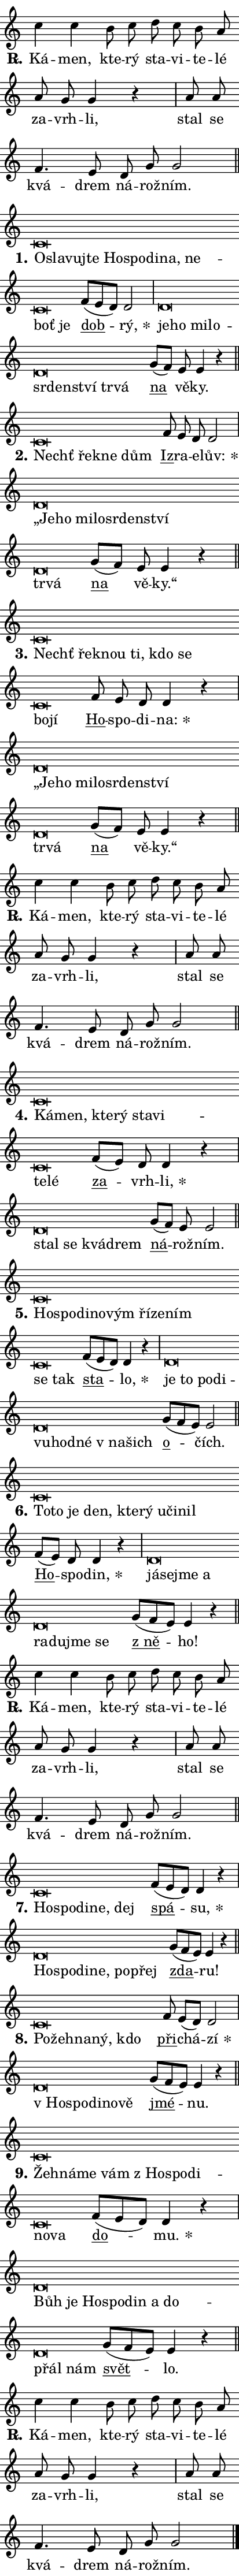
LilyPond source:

\version "2.22.1"
\header { tagline = "" }
\paper {
  indent = 0\cm
  top-margin = 0\cm
  right-margin = 0\cm
  bottom-margin = 0\cm
  left-margin = 0\cm
  paper-width = 7\cm
  page-breaking = #ly:one-page-breaking
  system-system-spacing.basic-distance = #11
  score-system-spacing.basic-distance = #11
  ragged-last = ##f
}


%% Author: Thomas Morley
%% https://lists.gnu.org/archive/html/lilypond-user/2020-05/msg00002.html
#(define (line-position grob)
"Returns position of @var[grob} in current system:
   @code{'start}, if at first time-step
   @code{'end}, if at last time-step
   @code{'middle} otherwise
"
  (let* ((col (ly:item-get-column grob))
         (ln (ly:grob-object col 'left-neighbor))
         (rn (ly:grob-object col 'right-neighbor))
         (col-to-check-left (if (ly:grob? ln) ln col))
         (col-to-check-right (if (ly:grob? rn) rn col))
         (break-dir-left
           (and
             (ly:grob-property col-to-check-left 'non-musical #f)
             (ly:item-break-dir col-to-check-left)))
         (break-dir-right
           (and
             (ly:grob-property col-to-check-right 'non-musical #f)
             (ly:item-break-dir col-to-check-right))))
        (cond ((eqv? 1 break-dir-left) 'start)
              ((eqv? -1 break-dir-right) 'end)
              (else 'middle))))

#(define (tranparent-at-line-position vctor)
  (lambda (grob)
  "Relying on @code{line-position} select the relevant enry from @var{vctor}.
Used to determine transparency,"
    (case (line-position grob)
      ((end) (not (vector-ref vctor 0)))
      ((middle) (not (vector-ref vctor 1)))
      ((start) (not (vector-ref vctor 2))))))

noteHeadBreakVisibility =
#(define-music-function (break-visibility)(vector?)
"Makes @code{NoteHead}s transparent relying on @var{break-visibility}"
#{
  \override NoteHead.transparent =
    #(tranparent-at-line-position break-visibility)
#})

#(define delete-ledgers-for-transparent-note-heads
  (lambda (grob)
    "Reads whether a @code{NoteHead} is transparent.
If so this @code{NoteHead} is removed from @code{'note-heads} from
@var{grob}, which is supposed to be @code{LedgerLineSpanner}.
As a result ledgers are not printed for this @code{NoteHead}"
    (let* ((nhds-array (ly:grob-object grob 'note-heads))
           (nhds-list
             (if (ly:grob-array? nhds-array)
                 (ly:grob-array->list nhds-array)
                 '()))
           ;; Relies on the transparent-property being done before
           ;; Staff.LedgerLineSpanner.after-line-breaking is executed.
           ;; This is fragile ...
           (to-keep
             (remove
               (lambda (nhd)
                 (ly:grob-property nhd 'transparent #f))
               nhds-list)))
      ;; TODO find a better method to iterate over grob-arrays, similiar
      ;; to filter/remove etc for lists
      ;; For now rebuilt from scratch
      (set! (ly:grob-object grob 'note-heads)  '())
      (for-each
        (lambda (nhd)
          (ly:pointer-group-interface::add-grob grob 'note-heads nhd))
        to-keep))))

hideNotes = {
  \noteHeadBreakVisibility #begin-of-line-visible
}
unHideNotes = {
  \noteHeadBreakVisibility #all-visible
}

% work-around for resetting accidentals
% https://lilypond.org/doc/v2.23/Documentation/notation/displaying-rhythms#unmetered-music
cadenzaMeasure = {
  \cadenzaOff
  \partial 1024 s1024
  \cadenzaOn
}

#(define-markup-command (accent layout props text) (markup?)
  "Underline accented syllable"
  (interpret-markup layout props
    #{\markup \override #'(offset . 4.3) \underline { #text }#}))

responsum = \markup \concat {
  "R" \hspace #-1.05 \path #0.1 #'((moveto 0 0.07) (lineto 0.9 0.8)) \hspace #0.05 "."
}

\layout {
    \context {
        \Staff
        \remove "Time_signature_engraver"
        \override LedgerLineSpanner.after-line-breaking = #delete-ledgers-for-transparent-note-heads
    }
    \context {
        \Voice {
            \override NoteHead.output-attributes = #'((class . "notehead"))
            \override Hairpin.height = #0.55
        }
    }
    \context {
        \Lyrics {
            \override StanzaNumber.output-attributes = #'((class . "stanzanumber"))
            \override LyricSpace.minimum-distance = #0.9
            \override LyricText.font-name = #"TeX Gyre Schola"
            \override LyricText.font-size = 1
            \override StanzaNumber.font-name = #"TeX Gyre Schola Bold"
            \override StanzaNumber.font-size = 1
        }
    }
}

% magnetic-lyrics.ily
%
%   written by
%     Jean Abou Samra <jean@abou-samra.fr>
%     Werner Lemberg <wl@gnu.org>
%
%   adapted by
%     Jiri Hon <jiri.hon@gmail.com>
%
% Version 2022-Apr-15

% https://www.mail-archive.com/lilypond-user@gnu.org/msg149350.html

#(define (Left_hyphen_pointer_engraver context)
   "Collect syllable-hyphen-syllable occurrences in lyrics and store
them in properties.  This engraver only looks to the left.  For
example, if the lyrics input is @code{foo -- bar}, it does the
following.

@itemize @bullet
@item
Set the @code{text} property of the @code{LyricHyphen} grob between
@q{foo} and @q{bar} to @code{foo}.

@item
Set the @code{left-hyphen} property of the @code{LyricText} grob with
text @q{foo} to the @code{LyricHyphen} grob between @q{foo} and
@q{bar}.
@end itemize

Use this auxiliary engraver in combination with the
@code{lyric-@/text::@/apply-@/magnetic-@/offset!} hook."
   (let ((hyphen #f)
         (text #f))
     (make-engraver
      (acknowledgers
       ((lyric-syllable-interface engraver grob source-engraver)
        (set! text grob)))
      (end-acknowledgers
       ((lyric-hyphen-interface engraver grob source-engraver)
        ;(when (not (grob::has-interface grob 'lyric-space-interface))
          (set! hyphen grob)));)
      ((stop-translation-timestep engraver)
       (when (and text hyphen)
         (ly:grob-set-object! text 'left-hyphen hyphen))
       (set! text #f)
       (set! hyphen #f)))))

#(define (lyric-text::apply-magnetic-offset! grob)
   "If the space between two syllables is less than the value in
property @code{LyricText@/.details@/.squash-threshold}, move the right
syllable to the left so that it gets concatenated with the left
syllable.

Use this function as a hook for
@code{LyricText@/.after-@/line-@/breaking} if the
@code{Left_@/hyphen_@/pointer_@/engraver} is active."
   (let ((hyphen (ly:grob-object grob 'left-hyphen #f)))
     (when hyphen
       (let ((left-text (ly:spanner-bound hyphen LEFT)))
         (when (grob::has-interface left-text 'lyric-syllable-interface)
           (let* ((common (ly:grob-common-refpoint grob left-text X))
                  (this-x-ext (ly:grob-extent grob common X))
                  (left-x-ext
                   (begin
                     ;; Trigger magnetism for left-text.
                     (ly:grob-property left-text 'after-line-breaking)
                     (ly:grob-extent left-text common X)))
                  ;; `delta` is the gap width between two syllables.
                  (delta (- (interval-start this-x-ext)
                            (interval-end left-x-ext)))
                  (details (ly:grob-property grob 'details))
                  (threshold (assoc-get 'squash-threshold details 0.2)))
             (when (< delta threshold)
               (let* (;; We have to manipulate the input text so that
                      ;; ligatures crossing syllable boundaries are not
                      ;; disabled.  For languages based on the Latin
                      ;; script this is essentially a beautification.
                      ;; However, for non-Western scripts it can be a
                      ;; necessity.
                      (lt (ly:grob-property left-text 'text))
                      (rt (ly:grob-property grob 'text))
                      (is-space (grob::has-interface hyphen 'lyric-space-interface))
                      (space (if is-space " " ""))
                      (space-markup (grob-interpret-markup grob " "))
                      (space-size (interval-length (ly:stencil-extent space-markup X)))
                      (extra-delta (if is-space space-size 0))
                      ;; Append new syllable.
                      (ltrt-space (if (and (string? lt) (string? rt))
                                (string-append lt space rt)
                                (make-concat-markup (list lt space rt))))
                      ;; Right-align `ltrt` to the right side.
                      (ltrt-space-markup (grob-interpret-markup
                               grob
                               (make-translate-markup
                                (cons (interval-length this-x-ext) 0)
                                (make-right-align-markup ltrt-space)))))
                 (begin
                   ;; Don't print `left-text`.
                   (ly:grob-set-property! left-text 'stencil #f)
                   ;; Set text and stencil (which holds all collected
                   ;; syllables so far) and shift it to the left.
                   (ly:grob-set-property! grob 'text ltrt-space)
                   (ly:grob-set-property! grob 'stencil ltrt-space-markup)
                   (ly:grob-translate-axis! grob (- (- delta extra-delta)) X))))))))))


#(define (lyric-hyphen::displace-bounds-first grob)
   ;; Make very sure this callback isn't triggered too early.
   (let ((left (ly:spanner-bound grob LEFT))
         (right (ly:spanner-bound grob RIGHT)))
     (ly:grob-property left 'after-line-breaking)
     (ly:grob-property right 'after-line-breaking)
     (ly:lyric-hyphen::print grob)))

squashThreshold = #0.4

\layout {
  \context {
    \Lyrics
    \consists #Left_hyphen_pointer_engraver
    \override LyricText.after-line-breaking =
      #lyric-text::apply-magnetic-offset!
    \override LyricHyphen.stencil = #lyric-hyphen::displace-bounds-first
    \override LyricText.details.squash-threshold = \squashThreshold
    \override LyricHyphen.minimum-distance = 0
    \override LyricHyphen.minimum-length = \squashThreshold
  }
}

squash = \override LyricText.details.squash-threshold = 9999
unSquash = \override LyricText.details.squash-threshold = \squashThreshold

left = \override LyricText.self-alignment-X = #LEFT
unLeft = \revert LyricText.self-alignment-X

starOffset = #(lambda (grob) 
                (let ((x_offset (ly:self-alignment-interface::aligned-on-x-parent grob)))
                  (if (= x_offset 0) 0 (+ x_offset 1.2))))

star = #(define-music-function (syllable)(string?)
"Append star separator at the end of a syllable"
#{
  \once \override LyricText.X-offset = #starOffset
  \lyricmode { \markup {
    #syllable
    \override #'((font-name . "TeX Gyre Schola Bold")) \hspace #0.2 \lower #0.65 \larger "*"
  } }
#})

starAccent = #(define-music-function (syllable)(string?)
"Append star separator at the end of a syllable and make accent"
#{
  \once \override LyricText.X-offset = #starOffset
  \lyricmode { \markup {
    \accent #syllable
    \override #'((font-name . "TeX Gyre Schola Bold")) \hspace #0.2 \lower #0.65 \larger "*"
  } }
#})

breath = #(define-music-function (syllable)(string?)
"Append breathing indicator at the end of a syllable"
#{
  \lyricmode { \markup { #syllable "+" } }
#})

optionalBreath = #(define-music-function (syllable)(string?)
"Append optional breathing indicator at the end of a syllable"
#{
  \lyricmode { \markup { #syllable "(+)" } }
#})


\score {
    <<
        \new Voice = "melody" { \cadenzaOn \key c \major \relative { c''4 c b8 c d c b a \bar "" a g g4 r \cadenzaMeasure \bar "|" a8 a \bar "" f4. e8 d g g2 \cadenzaMeasure \bar "||" \break }
\relative { c'\breve*1/16 \hideNotes \breve*1/16 \bar "" \breve*1/16 \bar "" \breve*1/16 \bar "" \breve*1/16 \bar "" \breve*1/16 \bar "" \breve*1/16 \bar "" \breve*1/16 \bar "" \breve*1/16 \bar "" \breve*1/16 \breve*1/16 \bar "" \unHideNotes \bar "" f8[( e d)] d2 \cadenzaMeasure \bar "|" d\breve*1/16 \hideNotes \breve*1/16 \bar "" \breve*1/16 \bar "" \breve*1/16 \bar "" \breve*1/16 \bar "" \breve*1/16 \bar "" \breve*1/16 \bar "" \breve*1/16 \breve*1/16 \bar "" \unHideNotes \bar "" g8[( f)] e e4 r \cadenzaMeasure \bar "||" \break }
\relative { c'\breve*1/16 \hideNotes \breve*1/16 \bar "" \breve*1/16 \breve*1/16 \bar "" \unHideNotes \bar "" f8 e d d2 \cadenzaMeasure \bar "|" d\breve*1/16 \hideNotes \breve*1/16 \bar "" \breve*1/16 \bar "" \breve*1/16 \bar "" \breve*1/16 \bar "" \breve*1/16 \bar "" \breve*1/16 \bar "" \breve*1/16 \breve*1/16 \bar "" \unHideNotes \bar "" g8[( f)] e e4 r \cadenzaMeasure \bar "||" \break }
\relative { c'\breve*1/16 \hideNotes \breve*1/16 \bar "" \breve*1/16 \bar "" \breve*1/16 \bar "" \breve*1/16 \bar "" \breve*1/16 \bar "" \breve*1/16 \breve*1/16 \bar "" \unHideNotes \bar "" f8 e d d4 r \cadenzaMeasure \bar "|" d\breve*1/16 \hideNotes \breve*1/16 \bar "" \breve*1/16 \bar "" \breve*1/16 \bar "" \breve*1/16 \bar "" \breve*1/16 \bar "" \breve*1/16 \bar "" \breve*1/16 \breve*1/16 \bar "" \unHideNotes \bar "" g8[( f)] e e4 r \cadenzaMeasure \bar "||" \break }
\relative { c''4 c b8 c d c b a \bar "" a g g4 r \cadenzaMeasure \bar "|" a8 a \bar "" f4. e8 d g g2 \cadenzaMeasure \bar "||" \break }
\relative { c'\breve*1/16 \hideNotes \breve*1/16 \bar "" \breve*1/16 \bar "" \breve*1/16 \bar "" \breve*1/16 \bar "" \breve*1/16 \bar "" \breve*1/16 \breve*1/16 \bar "" \unHideNotes \bar "" f8[( e)] d d4 r \cadenzaMeasure \bar "|" d\breve*1/16 \hideNotes \breve*1/16 \bar "" \breve*1/16 \breve*1/16 \bar "" \unHideNotes \bar "" g8[( f)] e e2 \cadenzaMeasure \bar "||" \break }
\relative { c'\breve*1/16 \hideNotes \breve*1/16 \bar "" \breve*1/16 \bar "" \breve*1/16 \bar "" \breve*1/16 \bar "" \breve*1/16 \bar "" \breve*1/16 \bar "" \breve*1/16 \bar "" \breve*1/16 \breve*1/16 \bar "" \unHideNotes \bar "" f8[( e d)] d4 r \cadenzaMeasure \bar "|" d\breve*1/16 \hideNotes \breve*1/16 \bar "" \breve*1/16 \bar "" \breve*1/16 \bar "" \breve*1/16 \bar "" \breve*1/16 \bar "" \breve*1/16 \bar "" \breve*1/16 \breve*1/16 \bar "" \unHideNotes \bar "" g8[( f e)] e2 \cadenzaMeasure \bar "||" \break }
\relative { c'\breve*1/16 \hideNotes \breve*1/16 \bar "" \breve*1/16 \bar "" \breve*1/16 \bar "" \breve*1/16 \bar "" \breve*1/16 \bar "" \breve*1/16 \bar "" \breve*1/16 \breve*1/16 \bar "" \unHideNotes \bar "" f8[( e)] d d4 r \cadenzaMeasure \bar "|" d\breve*1/16 \hideNotes \breve*1/16 \bar "" \breve*1/16 \bar "" \breve*1/16 \bar "" \breve*1/16 \bar "" \breve*1/16 \bar "" \breve*1/16 \breve*1/16 \bar "" \unHideNotes \bar "" g8[( f e)] e4 r \cadenzaMeasure \bar "||" \break }
\relative { c''4 c b8 c d c b a \bar "" a g g4 r \cadenzaMeasure \bar "|" a8 a \bar "" f4. e8 d g g2 \cadenzaMeasure \bar "||" \break }
\relative { c'\breve*1/16 \hideNotes \breve*1/16 \bar "" \breve*1/16 \bar "" \breve*1/16 \breve*1/16 \bar "" \unHideNotes \bar "" f8[( e d)] d4 r \cadenzaMeasure \bar "|" d\breve*1/16 \hideNotes \breve*1/16 \bar "" \breve*1/16 \bar "" \breve*1/16 \bar "" \breve*1/16 \breve*1/16 \bar "" \unHideNotes \bar "" g8[( f e)] e4 r \cadenzaMeasure \bar "||" \break }
\relative { c'\breve*1/16 \hideNotes \breve*1/16 \bar "" \breve*1/16 \bar "" \breve*1/16 \breve*1/16 \bar "" \unHideNotes \bar "" f8 e[( d)] d2 \cadenzaMeasure \bar "|" d\breve*1/16 \hideNotes \breve*1/16 \bar "" \breve*1/16 \bar "" \breve*1/16 \breve*1/16 \bar "" \unHideNotes \bar "" g8[( f e)] e4 r \cadenzaMeasure \bar "||" \break }
\relative { c'\breve*1/16 \hideNotes \breve*1/16 \bar "" \breve*1/16 \bar "" \breve*1/16 \bar "" \breve*1/16 \bar "" \breve*1/16 \bar "" \breve*1/16 \bar "" \breve*1/16 \breve*1/16 \bar "" \unHideNotes \bar "" f8[( e d)] d4 r \cadenzaMeasure \bar "|" d\breve*1/16 \hideNotes \breve*1/16 \bar "" \breve*1/16 \bar "" \breve*1/16 \bar "" \breve*1/16 \bar "" \breve*1/16 \bar "" \breve*1/16 \bar "" \breve*1/16 \breve*1/16 \bar "" \unHideNotes \bar "" g8[( f e)] e4 r \cadenzaMeasure \bar "||" \break }
\relative { c''4 c b8 c d c b a \bar "" a g g4 r \cadenzaMeasure \bar "|" a8 a \bar "" f4. e8 d g g2 \cadenzaMeasure \bar "||" \break } \bar "|." }
        \new Lyrics \lyricsto "melody" { \lyricmode { \set stanza = \responsum
Ká -- men, kte -- rý sta -- vi -- te -- lé za -- vrh -- li, stal se kvá -- drem ná -- rož -- ním.
\set stanza = "1."
\left O -- \squash sla -- vuj -- te Ho -- spo -- di -- na, ne -- boť je \unLeft \unSquash \markup \accent dob -- \star rý, \left je -- \squash ho mi -- lo -- sr -- den -- ství tr -- vá \unLeft \unSquash \markup \accent na vě -- ky.
\set stanza = "2."
\left Nechť \squash řek -- ne dům \unLeft \unSquash \markup \accent Iz -- ra -- e -- \star lův: \left „Je -- \squash ho mi -- lo -- sr -- den -- ství tr -- vá \unLeft \unSquash \markup \accent na vě -- ky.“
\set stanza = "3."
\left Nechť \squash řek -- nou ti, kdo se bo -- jí \unLeft \unSquash \markup \accent Ho -- spo -- di -- \star na: \left „Je -- \squash ho mi -- lo -- sr -- den -- ství tr -- vá \unLeft \unSquash \markup \accent na vě -- ky.“
\set stanza = \responsum
Ká -- men, kte -- rý sta -- vi -- te -- lé za -- vrh -- li, stal se kvá -- drem ná -- rož -- ním.
\set stanza = "4."
\left Ká -- \squash men, kte -- rý sta -- vi -- te -- lé \unLeft \unSquash \markup \accent za -- vrh -- \star li, \left stal \squash se kvá -- drem \unLeft \unSquash \markup \accent ná -- rož -- ním.
\set stanza = "5."
\left Ho -- \squash spo -- di -- no -- vým ří -- ze -- ním se tak \unLeft \unSquash \markup \accent sta -- \star lo, \left je \squash to po -- di -- vu -- hod -- né "v na" -- šich \unLeft \unSquash \markup \accent o -- čích.
\set stanza = "6."
\left To -- \squash to je den, kte -- rý u -- či -- nil \unLeft \unSquash \markup \accent Ho -- spo -- \star din, \left já -- \squash sej -- me a ra -- du -- jme se \unLeft \unSquash \markup \accent "z ně" -- ho!
\set stanza = \responsum
Ká -- men, kte -- rý sta -- vi -- te -- lé za -- vrh -- li, stal se kvá -- drem ná -- rož -- ním.
\set stanza = "7."
\left Ho -- \squash spo -- di -- ne, dej \unLeft \unSquash \markup \accent spá -- \star su, \left Ho -- \squash spo -- di -- ne, po -- přej \unLeft \unSquash \markup \accent zda -- ru!
\set stanza = "8."
\left Po -- \squash žeh -- na -- ný, kdo \unLeft \unSquash \markup \accent při -- chá -- \star zí \left "v Ho" -- \squash spo -- di -- no -- vě \unLeft \unSquash \markup \accent jmé -- nu.
\set stanza = "9."
\left Žeh -- \squash ná -- me vám "z Ho" -- spo -- di -- no -- va \unLeft \unSquash \markup \accent do -- \star mu. \left Bůh \squash je Ho -- spo -- din a do -- přál nám \unLeft \unSquash \markup \accent svět -- lo.
\set stanza = \responsum
Ká -- men, kte -- rý sta -- vi -- te -- lé za -- vrh -- li, stal se kvá -- drem ná -- rož -- ním. } }
    >>
    \layout {}
}
